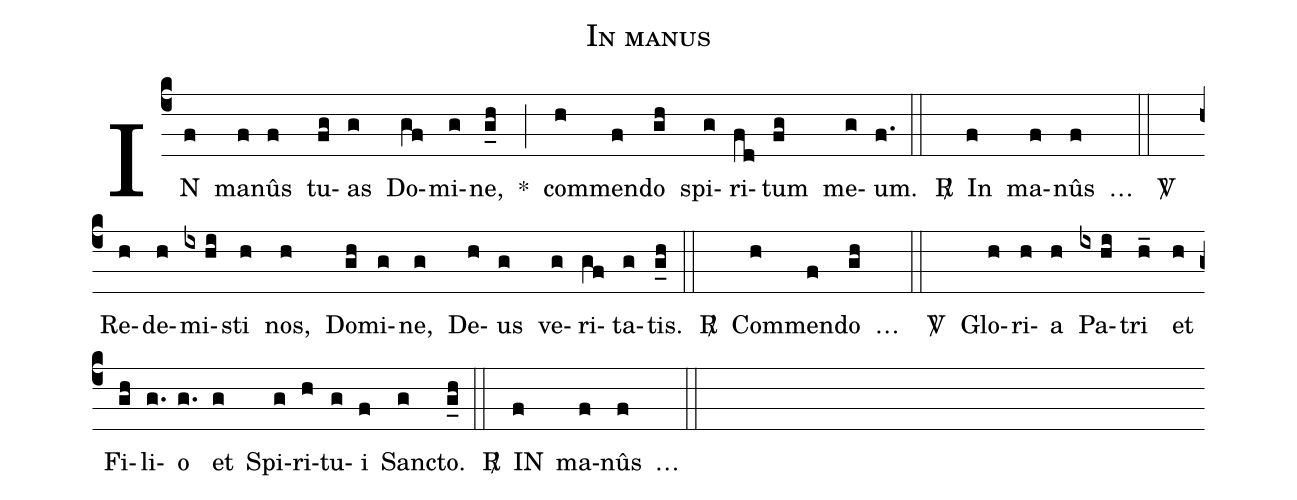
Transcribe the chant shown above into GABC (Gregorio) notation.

name:In manus;
%%
(c4) IN(f) ma(f)nûs(f) tu(fg)as(g) Do(gf)mi(g)ne,(g_h) *(;) com(h)men(f)do(gh) spi(g)ri(fd)tum(fg) me(g)um.(f.) (::) <v>\Rbar</v>() In(f) ma-(f)nûs(f) <v>\ldots</v>() (::) <v>\Vbar</v>() Re(h)de(h)mi(ix/hi)sti(h) nos,(h) Do(gh)mi(g)ne,(g) De(h)us(g) ve(g)ri(gf)ta(g)tis.(g_h) (::) <v>\Rbar</v>() Com(h)men(f)do(gh) <v>\ldots</v>() (::) <v>\Vbar</v>() Glo(h)ri(h)a(h) Pa(ix/hi)tri(h_) et(h) Fi(gh)li(g.)o(g.) et(g) Spi(g)ri(h)tu(g)i(f) San(g)cto.(g_h) (::) <v>\Rbar</v>() IN(f) ma-(f)nûs(f) <v>\ldots</v>() (::)
